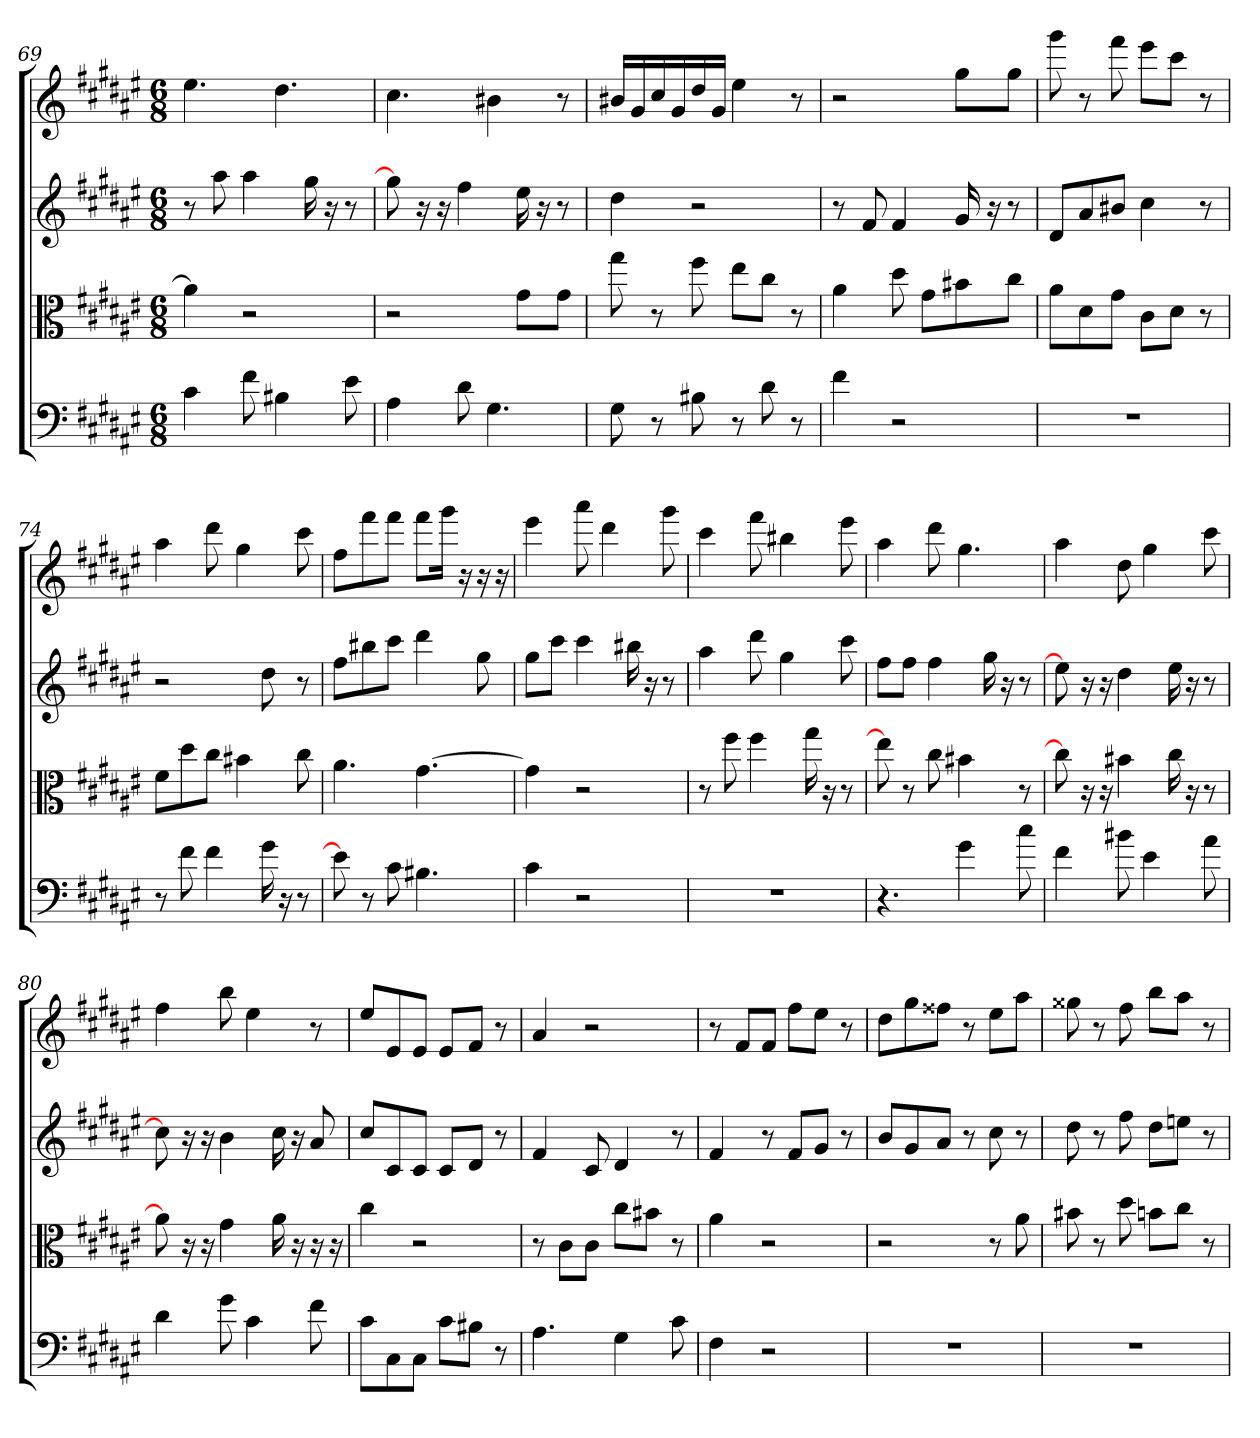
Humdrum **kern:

**kern	**kern	**kern	**kern
*part4	*part3	*part2	*part1
*staff4	*staff3	*staff2	*staff1
*clefF4	*clefC3	*clefG2	*clefG2
*k[f#c#g#d#a#e#]	*k[f#c#g#d#a#e#]	*k[f#c#g#d#a#e#]	*k[f#c#g#d#a#e#]
*F#:	*F#:	*F#:	*F#:
*M6/8	*M6/8	*M6/8	*M6/8
=69	=69	=69	=69
4c#	4a#]	8r	4.ee#
.	.	8aa#	.
8f#	2r	4aa#	.
4B#X	.	.	4.dd#
.	.	16gg#	.
.	.	16r	.
8e#	.	8r	.
=70	=70	=70	=70
4A#	2r	8gg#]	4.cc#
.	.	16r	.
.	.	16r	.
8d#	.	4ff#	.
4.G#	.	.	4b#X
.	8g#\L	16ee#	.
.	.	16r	.
.	8g#\J	8r	8r
=71	=71	=71	=71
8G#	8gg#	4dd#	16b#X/LL
.	.	.	16g#/
8r	8r	.	16cc#/
.	.	.	16g#/
8B#X	8ff#	2r	16dd#/
.	.	.	16g#/JJ
8r	8ee#\L	.	4ee#
8d#	8cc#\J	.	.
8r	8r	.	8r
=72	=72	=72	=72
4f#	4a#	8r	2r
.	.	8f#	.
2r	8dd#	4f#	.
.	8g#\L	.	.
.	8b#X\	16g#	8gg#\L
.	.	16r	.
.	8cc#\J	8r	8gg#\J
=73	=73	=73	=73
2.r	8a#\L	8d#/L	8ggg#
.	8d#\	8a#/	8r
.	8g#\J	8b#X/J	8fff#
.	8c#\L	4cc#	8eee#\L
.	8d#\J	.	8ccc#\J
.	8r	8r	8r
=74	=74	=74	=74
8r	8f#\L	2r	4aa#
8f#	8dd#\	.	.
4f#	8cc#\J	.	8ddd#
.	4b#X	.	4gg#
16g#	.	8dd#	.
16r	.	.	.
8r	8cc#	8r	8ccc#
=75	=75	=75	=75
8e#]	4.a#	8ff#\L	8ff#\L
8r	.	8bb#X\	8fff#\
8c#	.	8ccc#\J	8fff#\J
4.B#X	[4.g#	4ddd#	8fff#\L
.	.	.	16ggg#\Jk
.	.	.	16r
.	.	8gg#	16r
.	.	.	16r
=76	=76	=76	=76
4c#	4g#]	8gg#\L	4eee#
.	.	8ccc#\J	.
2r	2r	4ccc#	8aaa#
.	.	.	4ddd#
.	.	16bb#X	.
.	.	16r	.
.	.	8r	8ggg#
=77	=77	=77	=77
2.r	8r	4aa#	4ccc#
.	8ff#	.	.
.	4ff#	8ddd#	8fff#
.	.	4gg#	4bb#X
.	16gg#	.	.
.	16r	.	.
.	8r	8ccc#	8eee#
=78	=78	=78	=78
4.r	8ee#]	8ff#\L	4aa#
.	8r	8ff#\J	.
.	8cc#	4ff#	8ddd#
4g#	4b#X	.	4.gg#
.	.	16gg#	.
.	.	16r	.
8cc#	8r	8r	.
=79	=79	=79	=79
4f#	8cc#]	8ee#]	4aa#
.	16r	16r	.
.	16r	16r	.
8b#X	4b#X	4dd#	8dd#
4e#	.	.	4gg#
.	16cc#	16ee#	.
.	16r	16r	.
8a#	8r	8r	8ccc#
=80	=80	=80	=80
4d#	8a#]	8cc#]	4ff#
.	16r	16r	.
.	16r	16r	.
8g#	4g#	4b	8bb
4c#	.	.	4ee#
.	16a#	16cc#	.
.	16r	16r	.
8f#	16r	8a#	8r
.	16r	.	.
=81	=81	=81	=81
8c#\L	4cc#	8cc#/L	8ee#/L
8C#\	.	8c#/	8e#/
8C#\J	2r	8c#/J	8e#/J
8c#\L	.	8c#/L	8e#/L
8B#X\J	.	8d#/J	8f#/J
8r	.	8r	8r
=82	=82	=82	=82
4.A#	8r	4f#	4a#
.	8c#\L	.	.
.	8c#\J	8c#	2r
4G#	8cc#\L	4d#	.
.	8b#X\J	.	.
8c#	8r	8r	.
=83	=83	=83	=83
4F#	4a#	4f#	8r
.	.	.	8f#/L
2r	2r	8r	8f#/J
.	.	8f#/L	8ff#\L
.	.	8g#/J	8ee#\J
.	.	8r	8r
=84	=84	=84	=84
2.r	2r	8b/L	8dd#\L
.	.	8g#/	8gg#\
.	.	8a#/J	8ff##X\J
.	.	8r	8r
.	8r	8cc#	8ee#\L
.	8a#	8r	8aa#\J
=85	=85	=85	=85
2.r	8b#X	8dd#	8gg##X
.	8r	8r	8r
.	8dd#	8ff#	8ff#
.	8bn\L	8dd#\L	8bb\L
.	8cc#\J	8een\J	8aa#\J
.	8r	8r	8r
=	=	=	=
*-	*-	*-	*-
